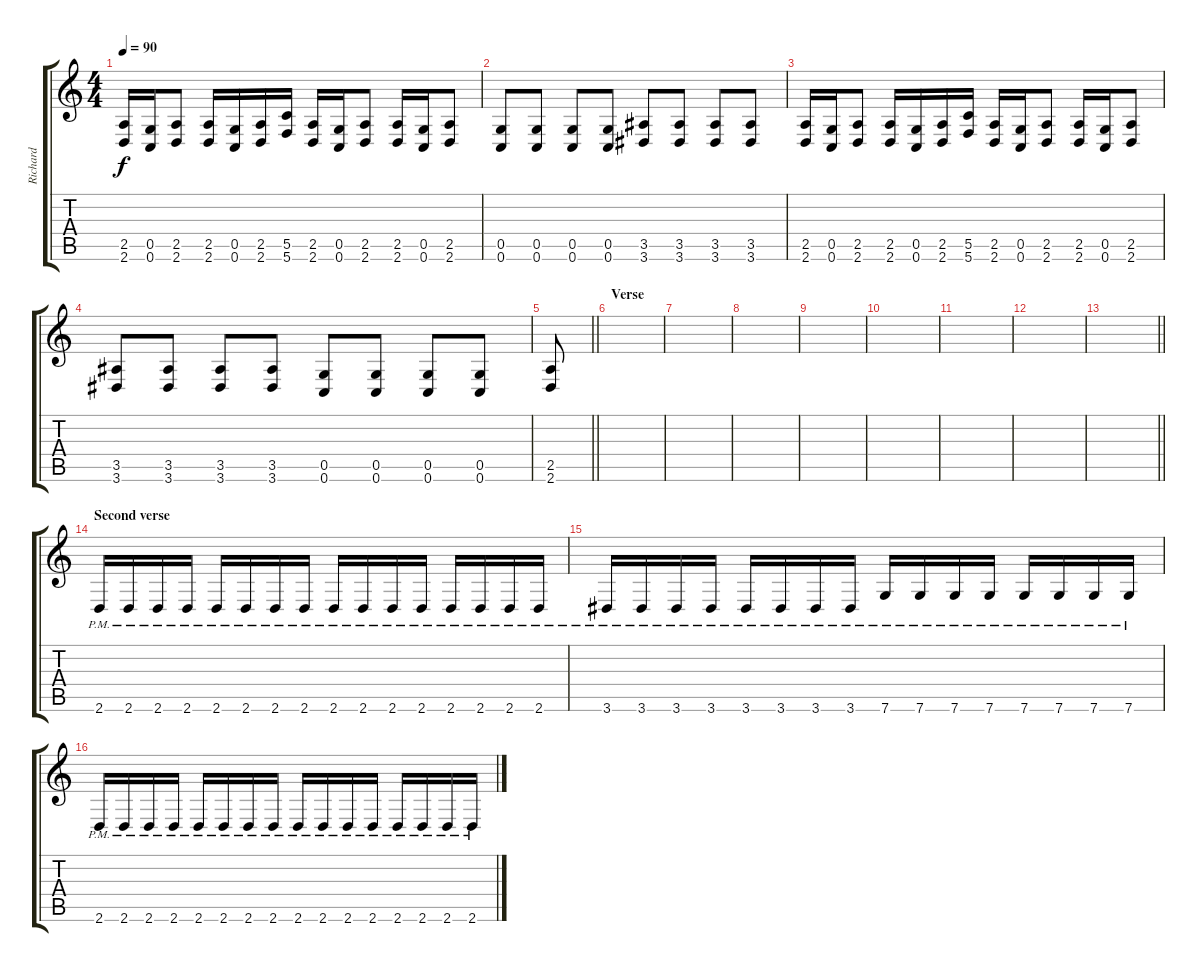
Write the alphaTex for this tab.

\track ("Richard" "Richard") {instrument distortionguitar}
\staff {score tabs}
\tuning (D4 A3 F3 C3 G2 C2) {hide}
\ts (4 4)
\tempo 90
\clef g2
\ks c
(2.5 2.6).16{dy f} (0.5 0.6).16 (2.5 2.6).8 (2.5 2.6).16 (0.5 0.6).16 (2.5 2.6).16 (5.5 5.6).16 (2.5 2.6).16 (0.5 0.6).16 (2.5 2.6).8 (2.5 2.6).16 (0.5 0.6).16 (2.5 2.6).8 |
(0.5 0.6).8 (0.5 0.6).8 (0.5 0.6).8 (0.5 0.6).8 (3.5 3.6).8 (3.5 3.6).8 (3.5 3.6).8 (3.5 3.6).8 |
(2.5 2.6).16 (0.5 0.6).16 (2.5 2.6).8 (2.5 2.6).16 (0.5 0.6).16 (2.5 2.6).16 (5.5 5.6).16 (2.5 2.6).16 (0.5 0.6).16 (2.5 2.6).8 (2.5 2.6).16 (0.5 0.6).16 (2.5 2.6).8 |
(3.5 3.6).8 (3.5 3.6).8 (3.5 3.6).8 (3.5 3.6).8 (0.5 0.6).8 (0.5 0.6).8 (0.5 0.6).8 (0.5 0.6).8 |
\barLineRight lightlight
(2.5 2.6).8 |
\section ("" "Verse")
|
|
|
|
|
|
|
\barLineRight lightlight
|
\section ("" "Second verse")
2.6{pm}.16 2.6{pm}.16 2.6{pm}.16 2.6{pm}.16 2.6{pm}.16 2.6{pm}.16 2.6{pm}.16 2.6{pm}.16 2.6{pm}.16 2.6{pm}.16 2.6{pm}.16 2.6{pm}.16 2.6{pm}.16 2.6{pm}.16 2.6{pm}.16 2.6{pm}.16 |
3.6{pm}.16 3.6{pm}.16 3.6{pm}.16 3.6{pm}.16 3.6{pm}.16 3.6{pm}.16 3.6{pm}.16 3.6{pm}.16 7.6{pm}.16 7.6{pm}.16 7.6{pm}.16 7.6{pm}.16 7.6{pm}.16 7.6{pm}.16 7.6{pm}.16 7.6{pm}.16 |
2.6{pm}.16 2.6{pm}.16 2.6{pm}.16 2.6{pm}.16 2.6{pm}.16 2.6{pm}.16 2.6{pm}.16 2.6{pm}.16 2.6{pm}.16 2.6{pm}.16 2.6{pm}.16 2.6{pm}.16 2.6{pm}.16 2.6{pm}.16 2.6{pm}.16 2.6{pm}.16
